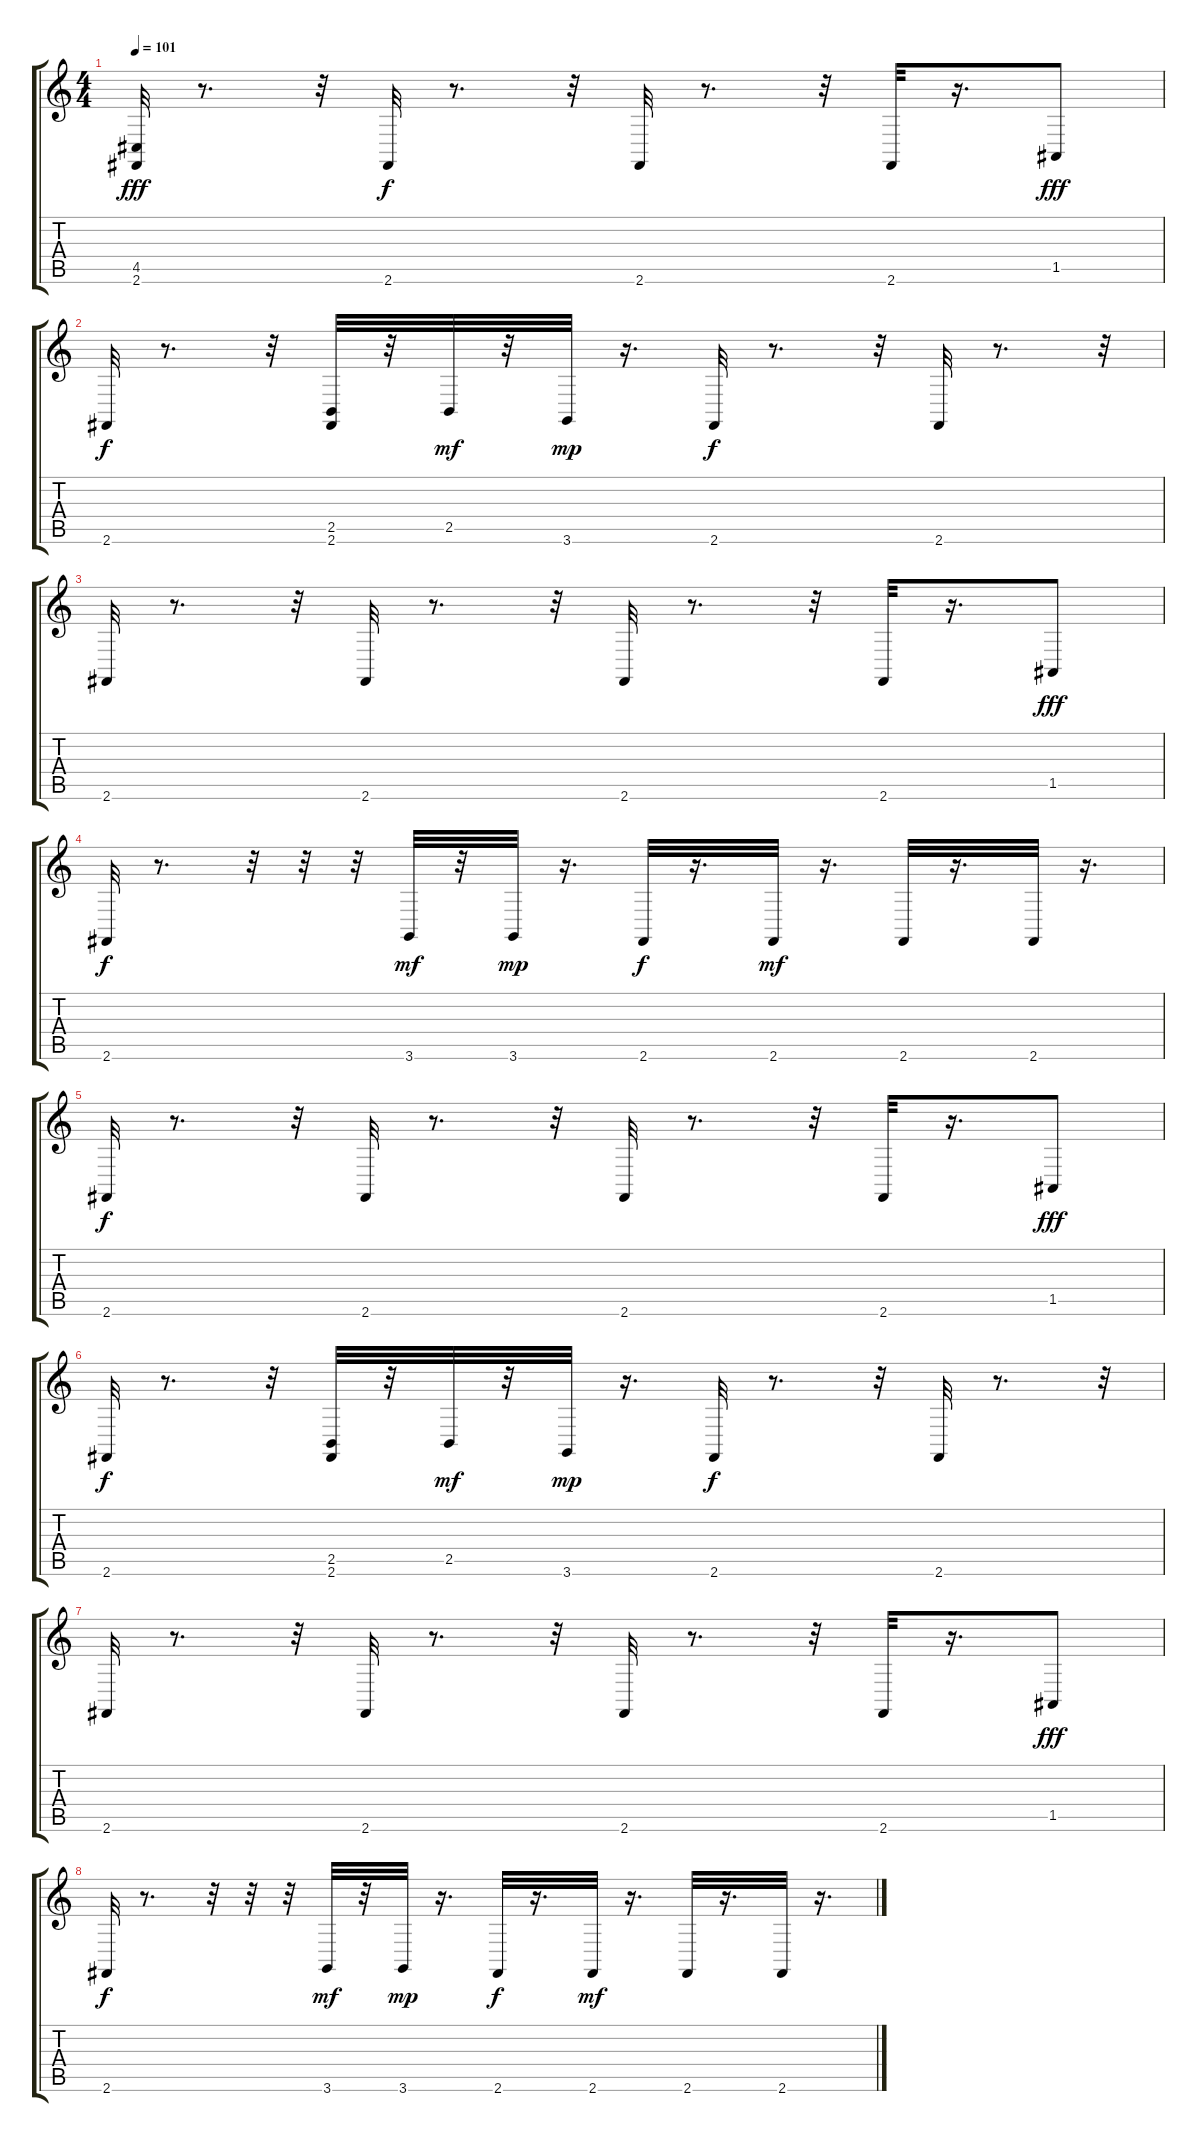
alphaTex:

\track "" {instrument acousticgrandpiano}
\staff {score tabs}
\tuning (E4 B3 G3 D3 A2 E2) {hide}
\ts (4 4)
\tempo 101
\clef g2
\ks c
(4.5 2.6).32{dy fff} r.8{d} r.32 2.6.32{dy f} r.8{d} r.32 2.6.32 r.8{d} r.32 2.6.32 r.16{d} 1.5.8{dy fff} |
2.6.32{dy f} r.8{d} r.32 (2.5 2.6).32{balance 0} r.32 2.5.32{dy mf balance 2} r.32 3.6.32{dy mp balance 4} r.16{d} 2.6.32{dy f balance 8} r.8{d} r.32 2.6.32 r.8{d} r.32 |
2.6.32 r.8{d} r.32 2.6.32 r.8{d} r.32 2.6.32 r.8{d} r.32 2.6.32 r.16{d} 1.5.8{dy fff} |
2.6.32{dy f} r.8{d} r.32 r.32{balance 16} r.32 3.6.32{dy mf balance 14} r.32 3.6.32{dy mp balance 12} r.16{d} 2.6.32{dy f balance 8} r.16{d} 2.6.32{dy mf} r.16{d} 2.6.32 r.16{d} 2.6.32 r.16{d} |
2.6.32{dy f} r.8{d} r.32 2.6.32 r.8{d} r.32 2.6.32 r.8{d} r.32 2.6.32 r.16{d} 1.5.8{dy fff} |
2.6.32{dy f} r.8{d} r.32 (2.5 2.6).32{balance 0} r.32 2.5.32{dy mf balance 2} r.32 3.6.32{dy mp balance 4} r.16{d} 2.6.32{dy f balance 8} r.8{d} r.32 2.6.32 r.8{d} r.32 |
2.6.32 r.8{d} r.32 2.6.32 r.8{d} r.32 2.6.32 r.8{d} r.32 2.6.32 r.16{d} 1.5.8{dy fff} |
2.6.32{dy f} r.8{d} r.32 r.32{balance 16} r.32 3.6.32{dy mf balance 14} r.32 3.6.32{dy mp balance 12} r.16{d} 2.6.32{dy f balance 8} r.16{d} 2.6.32{dy mf} r.16{d} 2.6.32 r.16{d} 2.6.32 r.16{d}
